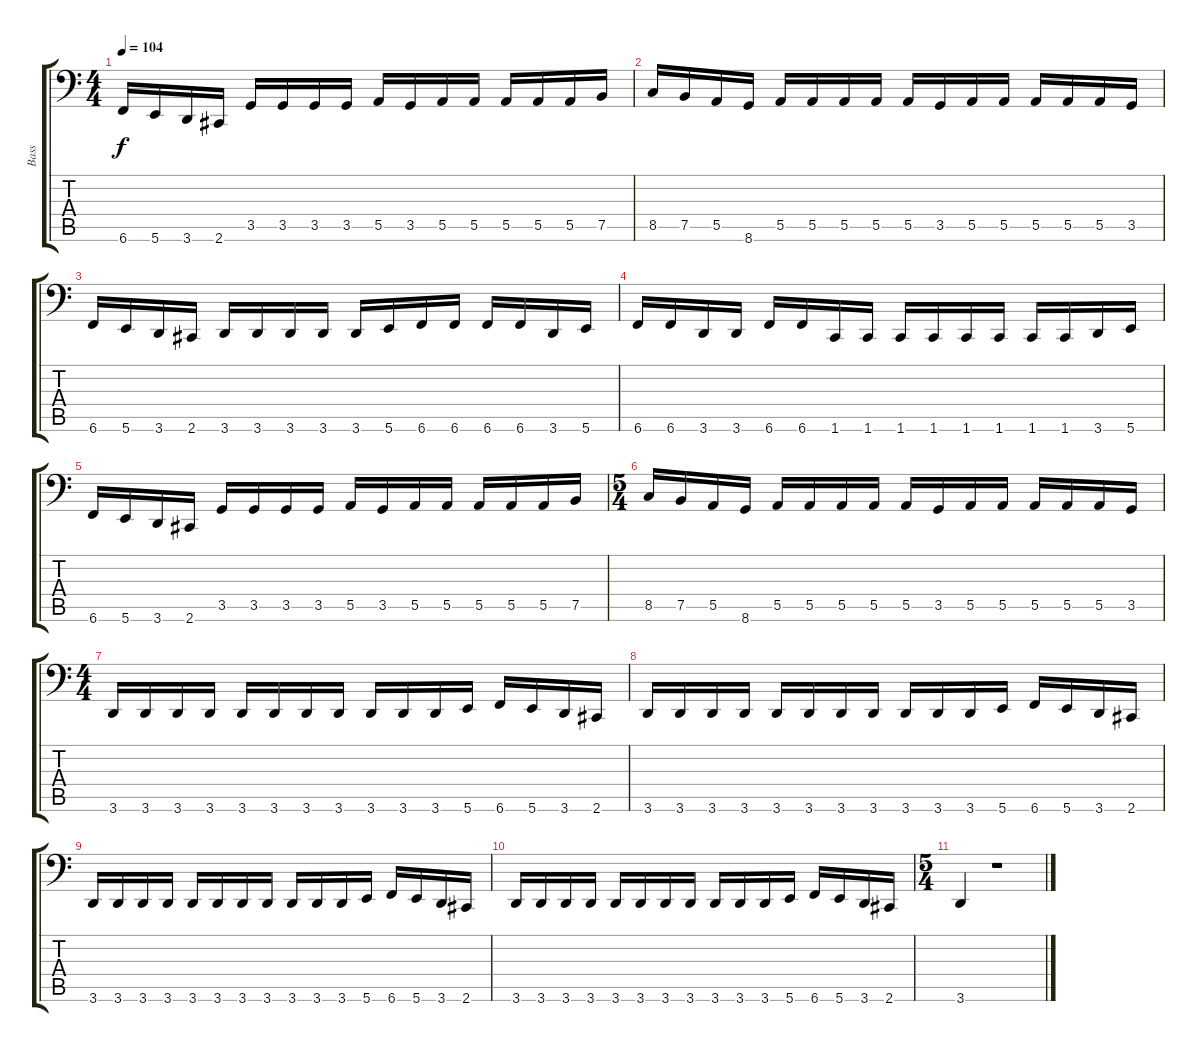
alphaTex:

\track ("Bass" "Bass") {instrument electricbassfinger}
\staff {score tabs}
\tuning (C3 G2 D2 A1 E1 B0) {hide}
\ts (4 4)
\tempo 104
\clef f4
\ks c
6.6.16{dy f} 5.6.16 3.6.16 2.6.16 3.5.16 3.5.16 3.5.16 3.5.16 5.5.16 3.5.16 5.5.16 5.5.16 5.5.16 5.5.16 5.5.16 7.5.16 |
8.5.16 7.5.16 5.5.16 8.6.16 5.5.16 5.5.16 5.5.16 5.5.16 5.5.16 3.5.16 5.5.16 5.5.16 5.5.16 5.5.16 5.5.16 3.5.16 |
6.6.16 5.6.16 3.6.16 2.6.16 3.6.16 3.6.16 3.6.16 3.6.16 3.6.16 5.6.16 6.6.16 6.6.16 6.6.16 6.6.16 3.6.16 5.6.16 |
6.6.16 6.6.16 3.6.16 3.6.16 6.6.16 6.6.16 1.6.16 1.6.16 1.6.16 1.6.16 1.6.16 1.6.16 1.6.16 1.6.16 3.6.16 5.6.16 |
6.6.16 5.6.16 3.6.16 2.6.16 3.5.16 3.5.16 3.5.16 3.5.16 5.5.16 3.5.16 5.5.16 5.5.16 5.5.16 5.5.16 5.5.16 7.5.16 |
\ts (5 4)
8.5.16 7.5.16 5.5.16 8.6.16 5.5.16 5.5.16 5.5.16 5.5.16 5.5.16 3.5.16 5.5.16 5.5.16 5.5.16 5.5.16 5.5.16 3.5.16 |
\ts (4 4)
3.6.16 3.6.16 3.6.16 3.6.16 3.6.16 3.6.16 3.6.16 3.6.16 3.6.16 3.6.16 3.6.16 5.6.16 6.6.16 5.6.16 3.6.16 2.6.16 |
3.6.16 3.6.16 3.6.16 3.6.16 3.6.16 3.6.16 3.6.16 3.6.16 3.6.16 3.6.16 3.6.16 5.6.16 6.6.16 5.6.16 3.6.16 2.6.16 |
3.6.16 3.6.16 3.6.16 3.6.16 3.6.16 3.6.16 3.6.16 3.6.16 3.6.16 3.6.16 3.6.16 5.6.16 6.6.16 5.6.16 3.6.16 2.6.16 |
3.6.16 3.6.16 3.6.16 3.6.16 3.6.16 3.6.16 3.6.16 3.6.16 3.6.16 3.6.16 3.6.16 5.6.16 6.6.16 5.6.16 3.6.16 2.6.16 |
\ts (5 4)
3.6.4 r.1
